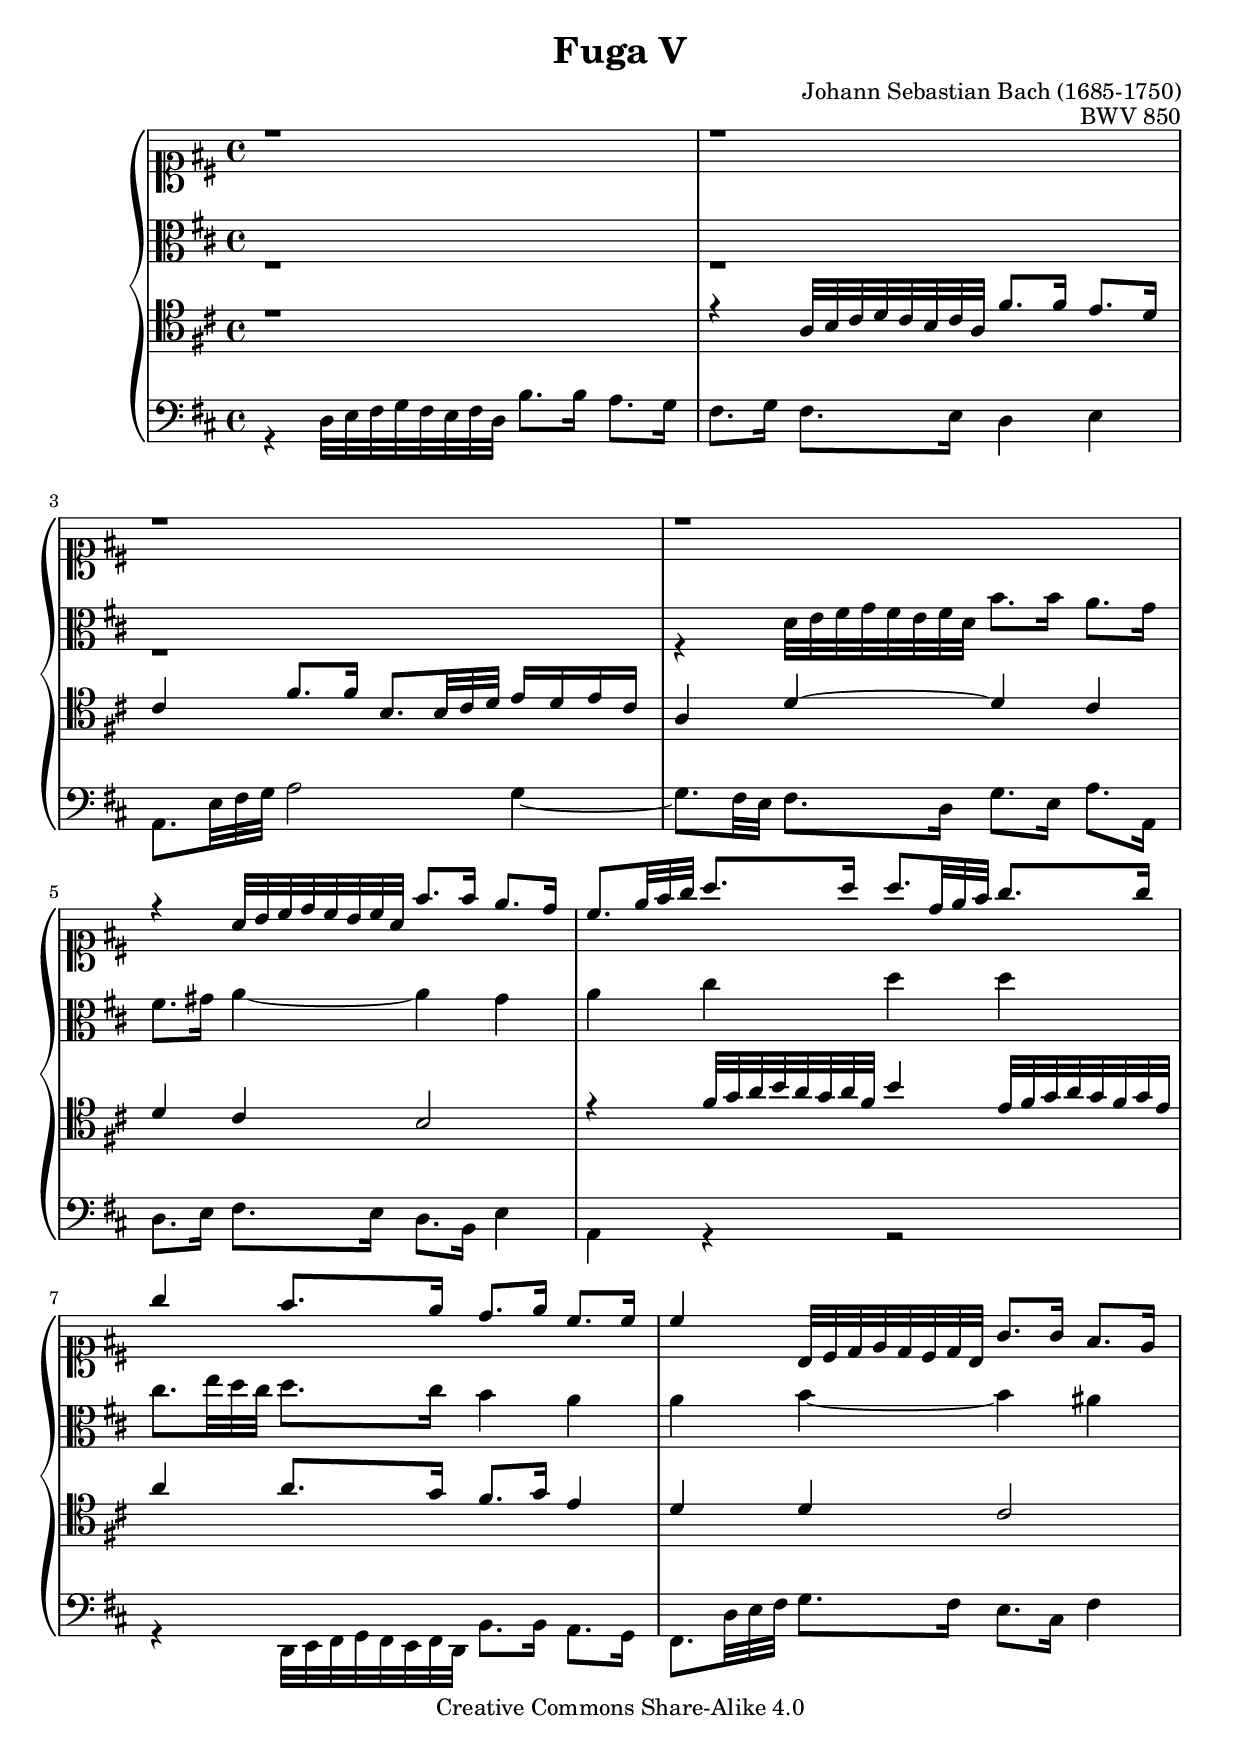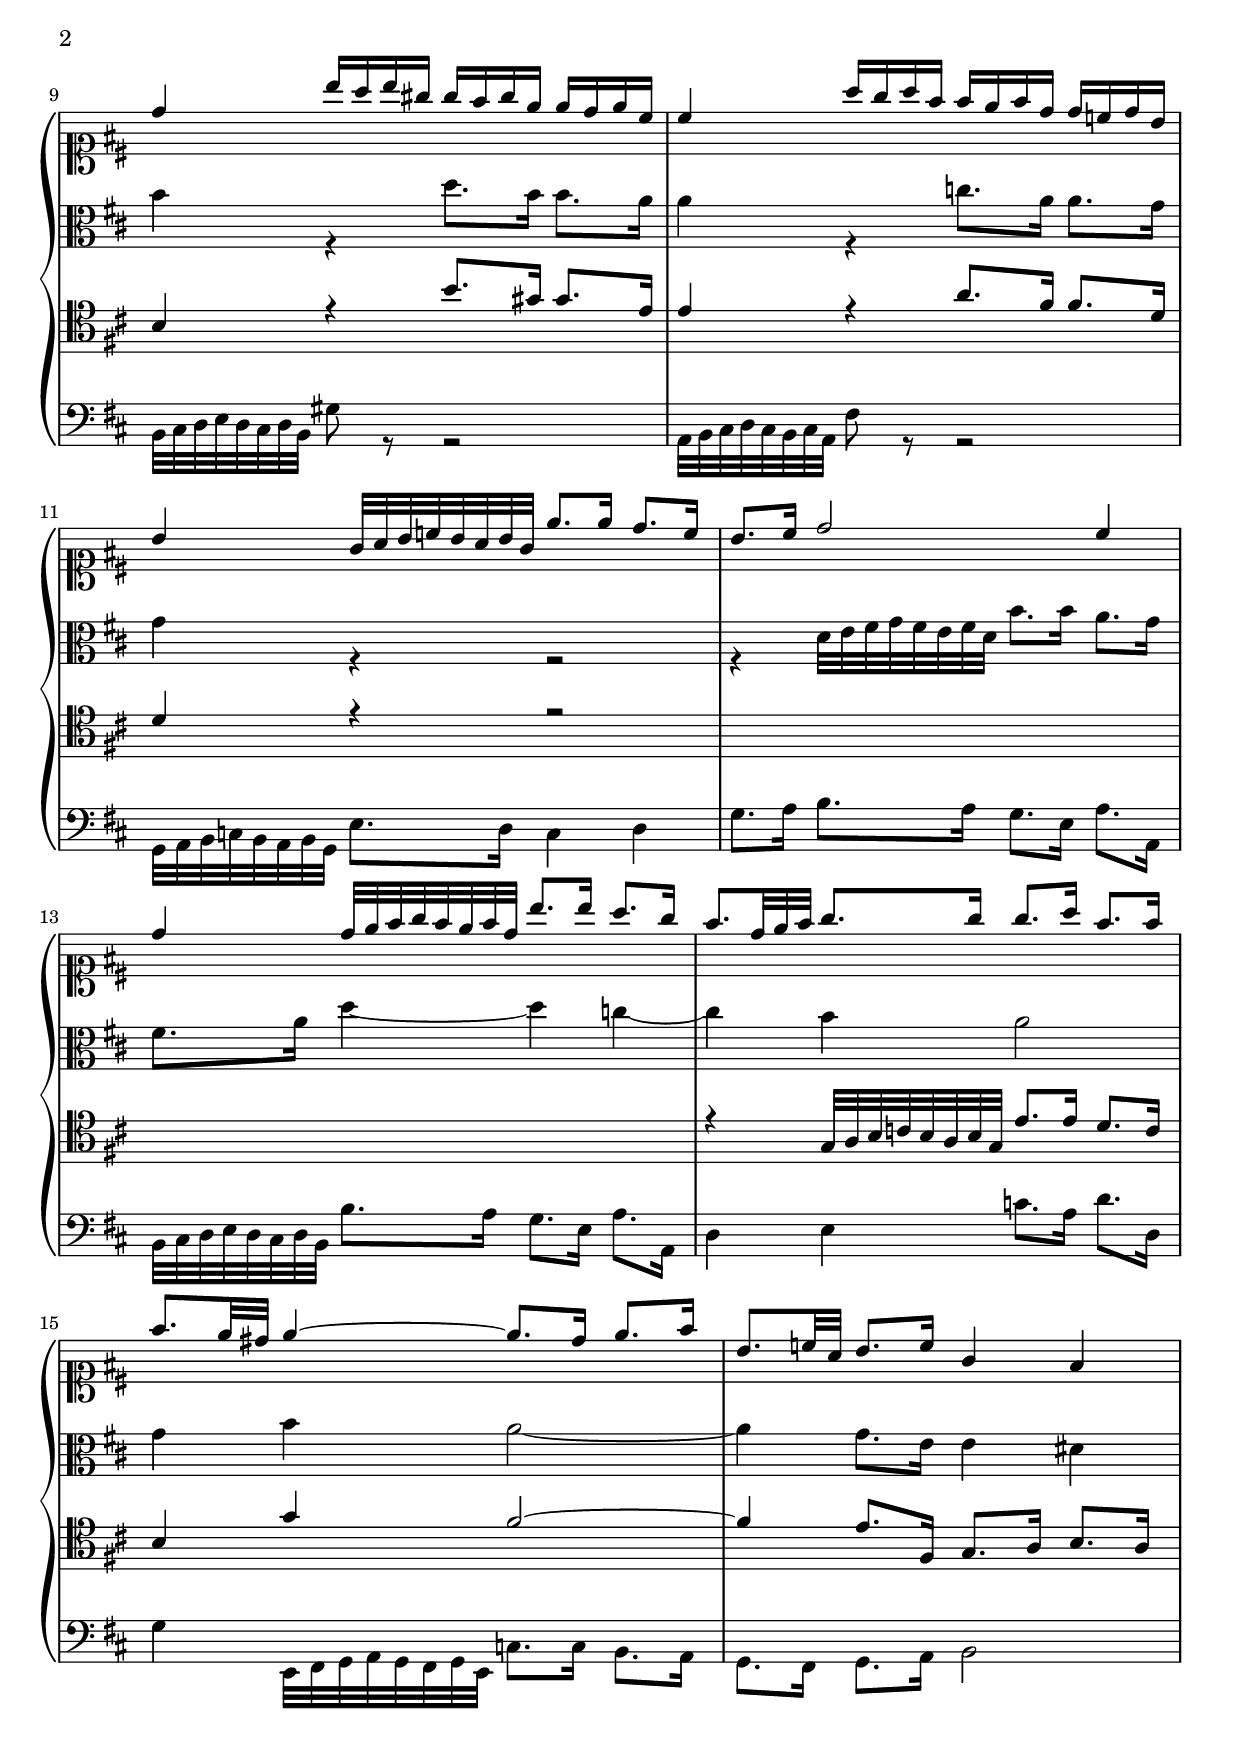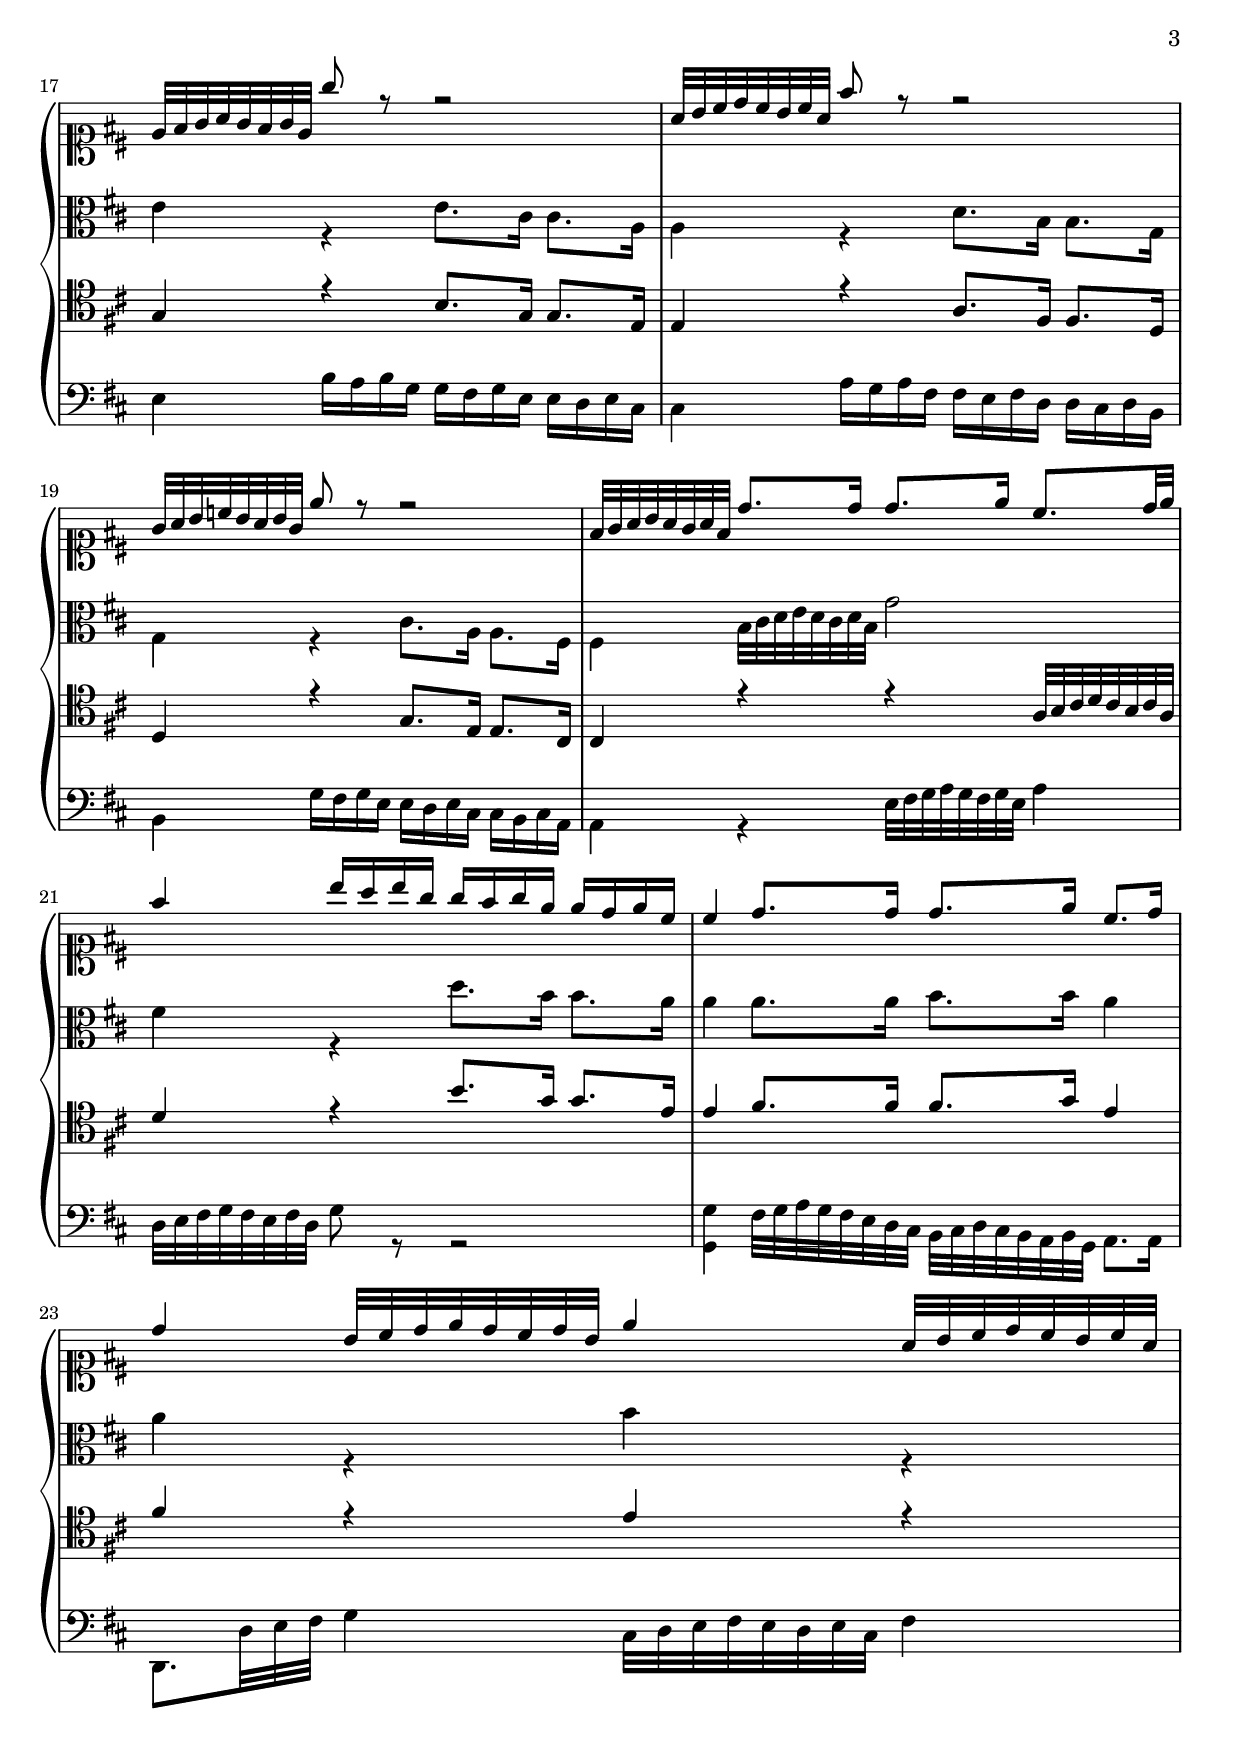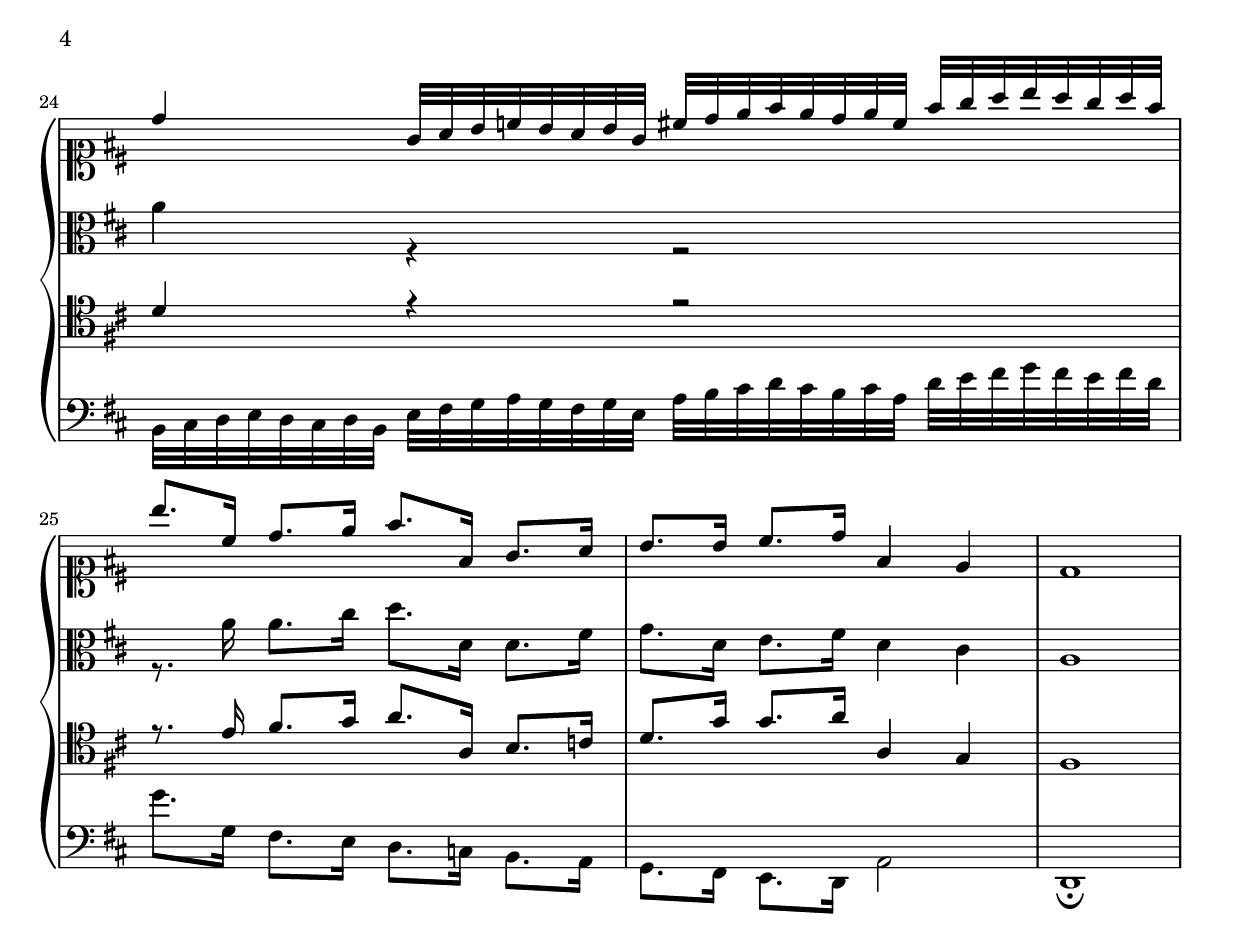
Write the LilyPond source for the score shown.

\version "2.11.52"
%\include "notes.lyi"

\include "articulate.ly"
\header {
	title = "Fuga V"
	opus = "BWV 850"
	composer = "Johann Sebastian Bach (1685-1750)"
	
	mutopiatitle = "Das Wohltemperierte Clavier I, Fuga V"
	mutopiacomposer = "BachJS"
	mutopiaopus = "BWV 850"
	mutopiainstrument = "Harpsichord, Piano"
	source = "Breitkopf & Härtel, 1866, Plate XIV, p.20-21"

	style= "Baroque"
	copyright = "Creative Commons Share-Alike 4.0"
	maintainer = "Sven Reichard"
}

\version "2.11.52"
%\include "notes.lyi"

\include "articulate.ly"
\header {
	title = "Fuga V"
	opus = "BWV 850"
	composer = "Johann Sebastian Bach (1685-1750)"
	
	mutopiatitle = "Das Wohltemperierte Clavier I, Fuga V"
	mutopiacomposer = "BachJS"
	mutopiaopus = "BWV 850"
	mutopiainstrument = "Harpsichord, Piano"
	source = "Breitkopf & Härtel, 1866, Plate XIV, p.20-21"

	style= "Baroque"
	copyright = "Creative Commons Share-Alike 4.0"
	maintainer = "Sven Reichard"
}

global = {\time 4/4 \key d \major}

roll = \relative{d32 e fis g fis e fis d}
theme = \relative{\roll b8. b16 a8. g16}
scale = \relative{d e fis g a b cis}


soprano=\new Voice{\voiceOne
  r1 | r1 | r1 | r1 |
  r4 \transpose d a' {\theme} | %5
  \relative c'' { 
    cis8.*5/6 e32 fis g a8. a16 a8.*5/6 d,32 e fis g8. g16 | %6
    g4 fis8. e16 d8. e16 cis8. cis16 | %7
    cis4
    \modalTranspose d b \scale {\theme}|
    d4 b'16 a b gis gis fis gis e e d e cis |
    cis4 a'16 g a fis fis e fis d d c d b | %10
    b4 \transpose d g' {\theme} |
    b8. cis16 d2 cis4 | %12
    d \transpose d d'' {\theme} | %13
    fis8.*5/6 d32 e fis g8. g16 g8. a16 fis8. fis16 |%14
    fis8. e32 dis e4~e8. dis16 e8. fis16 |%15
    b,8. c32 a b8. c16 g4 fis |%16
    \modalTranspose d e' \scale {\roll} g'8 r r2 |%17
    \modalTranspose d a' \scale {\roll} fis8 r r2 |%18
    \transpose d g' {\roll} e8 r r2 |%19
    \modalTranspose d fis' \scale {\roll} d8. d16 d8. e16 cis8. d32 e |%20
    fis4 b16 a b g g fis g e e d e cis |%21
    cis4 d8. d16 d8. e16 cis8. d16 |%22
    d4 \modalTranspose d b' \scale {\roll}
    e4 \modalTranspose d a' \scale {\roll} |
    d4
    \transpose d g' {\roll}
    \modalTranspose d cis'' \scale {\roll}
    \modalTranspose d fis'' \scale {\roll}|
    b'8. cis,16 d8. e16 fis8. fis,16 g8. a16 |
    b8. b16 cis8. d16 fis,4 e |
    d1

  }
  
}

alto= \new Voice{\voiceTwo
  r1 | r1 | r1 |
  r4 \transpose d d' {\theme}|
  \relative f' {
    fis8. gis16 a4~a gis | %5
    a cis d d | %6
    cis8.*5/6 e32 d cis d8. cis16 b4 a | %7
    a4 b~b ais | %8
    b r d8. b16 b8. a16 | %9
    a4 r c8. a16 a8. g16 |
    g4 r r2 | %11
    r4 \transpose d d'\theme | %12
    fis8. a16 d4~d c~| %13
    c4 b a2 | %14
    g4 b a2~ |%15
    a4 g8. e16 e4 dis |%16
    e r e8. cis16 cis8. a16 |%17
    a4 r d8. b16 b8. g16 |%18
    g4 r cis8. a16 a8. fis16 |%19
    fis4 \modalTranspose d b \scale {\roll} g'2 |%20 
    fis4 r4 d'8. b16 b8. a16 |%21
    a4 a8. a16 b8. b16 a4 |%22
    a r b r|%23
    a r r2 |%24
    r8. a16 a8. cis16 d8. d,16 d8. fis16 |%25
    g8. d16 e8. fis16 d4 cis |%26
    a1%27
    }
  }

tenor =  \new Voice {\voiceOne
  r1 | %1
  r4 \transpose d a {\theme} | %2
  \relative c' {
    cis4 fis8. fis16 b,8.*5/6 b32 cis d e16 d e cis |%3
    a4 d~d cis |%4
    d cis b2  | %5
  }

  r4 \modalTranspose d fis' \scale {\roll} b'4
  \modalTranspose d e' \scale {\roll} |
  
  a'4 a'8. g'16 fis'8. g'16 e'4 | %7
  \relative c' {
    d4 d cis2 | %8
    b4 r b'8. gis16 gis8. e16 |%9
    e4 r a8. fis16 fis8. d16 |%10
    d4 r r2 |%11
    s1 | %12
    s1 | %13
    r4 \transpose d g {\theme} |%14
    b4 g' fis2 ~ |%15
    fis4 e8. fis,16 g8. a16 b8. a16 |%16
    g4 r b8. g16 g8. e16 |%17
    e4 r a8. fis16 fis8. d16 |%18
    d4 r g8. e16 e8. cis16 |%19
    cis4 r4 r4 \modalTranspose d a \scale {\roll} |%20
    d'4 r b'8. g16 g8. e16 |
    e4 fis8. fis16 fis8. g16 e4 |
    fis r e r |
    d r r2 |
    r8. e16 fis8. g16 a8. a,16 b8. c16|
    d8. g16 g8. a16 a,4 g |
    fis1

  }
  
}

bass = \new Voice
{|\voiceTwo
 r4 \theme  |                            %1
 \relative c {
 fis8. g16 fis8. e16 d4 e |              %2
 a,8. * 5/6 e'32 fis g a2 g4~ |               %3
 g8. fis32 e fis8. d16 g8. e16 a8. a,16| %4
 d8. e16 fis8. e16 d8. b16 e4 | %5
 a,4 r r2 |%6
}
 r4 \transpose d d, {\theme}%7
 \relative f, {
   fis8.*5/6 d'32 e fis g8. fis16 e8. cis16 fis4  %8
 
 \modalTranspose d b, \scale {\roll } gis8 r r2 | %9
 \modalTranspose d a, \scale {\roll } fis8 r r2 |
				%10
 \transpose d g,  {\roll} e8. d16 c4 d |
				%11
 g8. a16 b8. a16 g8. e16 a8. a,16 |
				%12
 \modalTranspose d b, \scale {\roll} b'8. a16 g8. e16 a8. a,16 |
				%13
 d4 e c'8. a16 d8. d,16 | %14
 g4 \transpose b e, {\modalTranspose d b \scale {\theme }} |
 g,8. fis16 g8. a16 b2 | %16
   e4  b'16 a b g g fis g e e d e cis | %17
   cis4 a'16 g a fis fis e fis d d cis d b %18
   b4  g'16 fis g e e d e cis cis b cis a | %19
 a4 r \modalTranspose d e \scale {\roll} a'4| %20
 \roll g8 r r2 |%21
 <g g,>4 fis32 g a g fis e d cis b cis d cis b a b g a8. a16 | %22
 d,8.*5/6 d'32 e fis g4 \modalTranspose d cis \scale {\roll} fis4 | %23
 \modalTranspose d b, \scale {\roll}
 \modalTranspose d e \scale {\roll}
 \modalTranspose d a \scale {\roll}
 \modalTranspose d d' \scale {\roll}| %24
 g'8. g,16 fis8. e16 d8. c16 b8. a16 |%25
 g8. fis16 e8. d16 a'2 |%26
 d,1\fermata %27
 
 }
}



\score {
%\articulate
  \new GrandStaff <<
    \new Staff {
      \global \clef soprano
       \soprano
    }
    \new Staff {
      \global \clef alto
       \alto
    }
    \new Staff {
      \global \clef tenor
       \tenor
    }
    \new Staff {
      \global \clef bass
       \bass
    }
  >>
  \layout{}
  }

